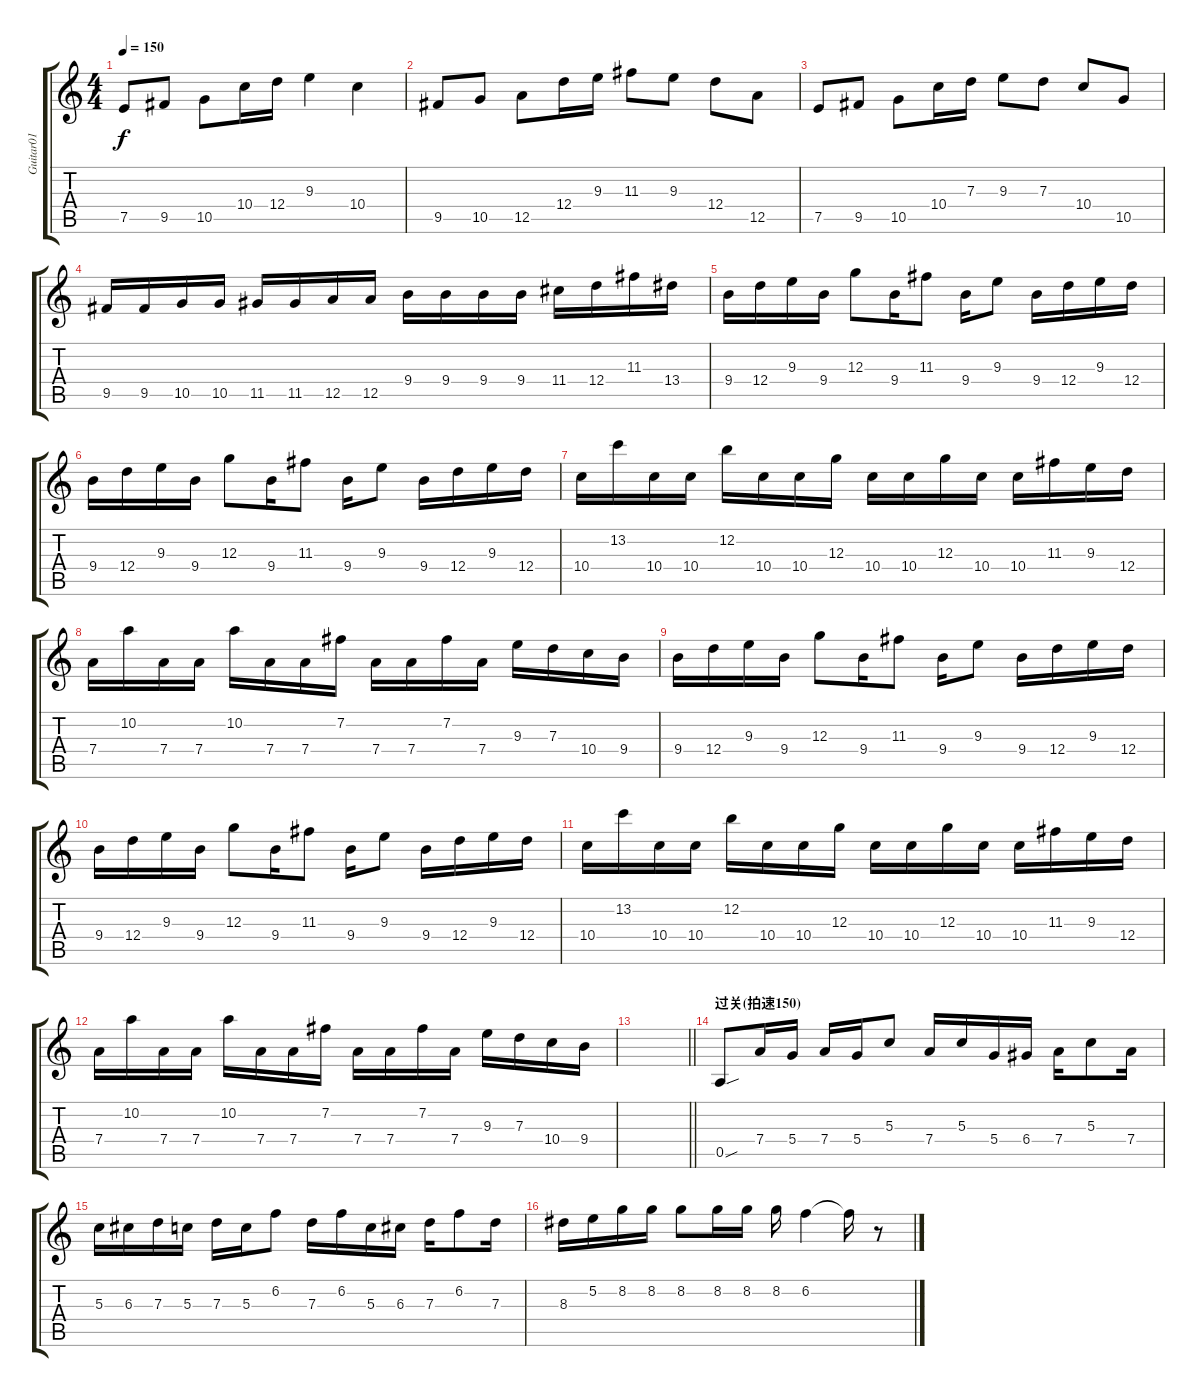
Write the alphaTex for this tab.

\track ("Guitar01" "Guitar01") {instrument distortionguitar}
\staff {score tabs}
\tuning (E4 B3 G3 D3 A2 E2) {hide}
\ts (4 4)
\tempo 150
\clef g2
\ks c
7.5.8{dy f} 9.5.8 10.5.8 10.4.16 12.4.16 9.3.4 10.4.4 |
9.5.8 10.5.8 12.5.8 12.4.16 9.3.16 11.3.8 9.3.8 12.4.8 12.5.8 |
7.5.8 9.5.8 10.5.8 10.4.16 7.3.16 9.3.8 7.3.8 10.4.8 10.5.8 |
9.5.16 9.5.16 10.5.16 10.5.16 11.5.16 11.5.16 12.5.16 12.5.16 9.4.16 9.4.16 9.4.16 9.4.16 11.4.16 12.4.16 11.3.16 13.4.16 |
9.4.16 12.4.16 9.3.16 9.4.16 12.3.8 9.4.16 11.3.8 9.4.16 9.3.8 9.4.16 12.4.16 9.3.16 12.4.16 |
9.4.16 12.4.16 9.3.16 9.4.16 12.3.8 9.4.16 11.3.8 9.4.16 9.3.8 9.4.16 12.4.16 9.3.16 12.4.16 |
10.4.16 13.2.16 10.4.16 10.4.16 12.2.16 10.4.16 10.4.16 12.3.16 10.4.16 10.4.16 12.3.16 10.4.16 10.4.16 11.3.16 9.3.16 12.4.16 |
7.4.16 10.2.16 7.4.16 7.4.16 10.2.16 7.4.16 7.4.16 7.2.16 7.4.16 7.4.16 7.2.16 7.4.16 9.3.16 7.3.16 10.4.16 9.4.16 |
9.4.16 12.4.16 9.3.16 9.4.16 12.3.8 9.4.16 11.3.8 9.4.16 9.3.8 9.4.16 12.4.16 9.3.16 12.4.16 |
9.4.16 12.4.16 9.3.16 9.4.16 12.3.8 9.4.16 11.3.8 9.4.16 9.3.8 9.4.16 12.4.16 9.3.16 12.4.16 |
10.4.16 13.2.16 10.4.16 10.4.16 12.2.16 10.4.16 10.4.16 12.3.16 10.4.16 10.4.16 12.3.16 10.4.16 10.4.16 11.3.16 9.3.16 12.4.16 |
7.4.16 10.2.16 7.4.16 7.4.16 10.2.16 7.4.16 7.4.16 7.2.16 7.4.16 7.4.16 7.2.16 7.4.16 9.3.16 7.3.16 10.4.16 9.4.16 |
\barLineRight lightlight
|
\section ("" "过关(拍速150)")
0.5{sou}.8 7.4.16 5.4.16 7.4.16 5.4.16 5.3.8 7.4.16 5.3.16 5.4.16 6.4.16 7.4.16 5.3.8 7.4.16 |
5.3.16 6.3.16 7.3.16 5.3.16 7.3.16 5.3.16 6.2.8 7.3.16 6.2.16 5.3.16 6.3.16 7.3.16 6.2.8 7.3.16 |
8.3.16 5.2.16 8.2.16 8.2.16 8.2.8 8.2.16 8.2.16 8.2.16 6.2.4 6.2{t}.16 r.8
